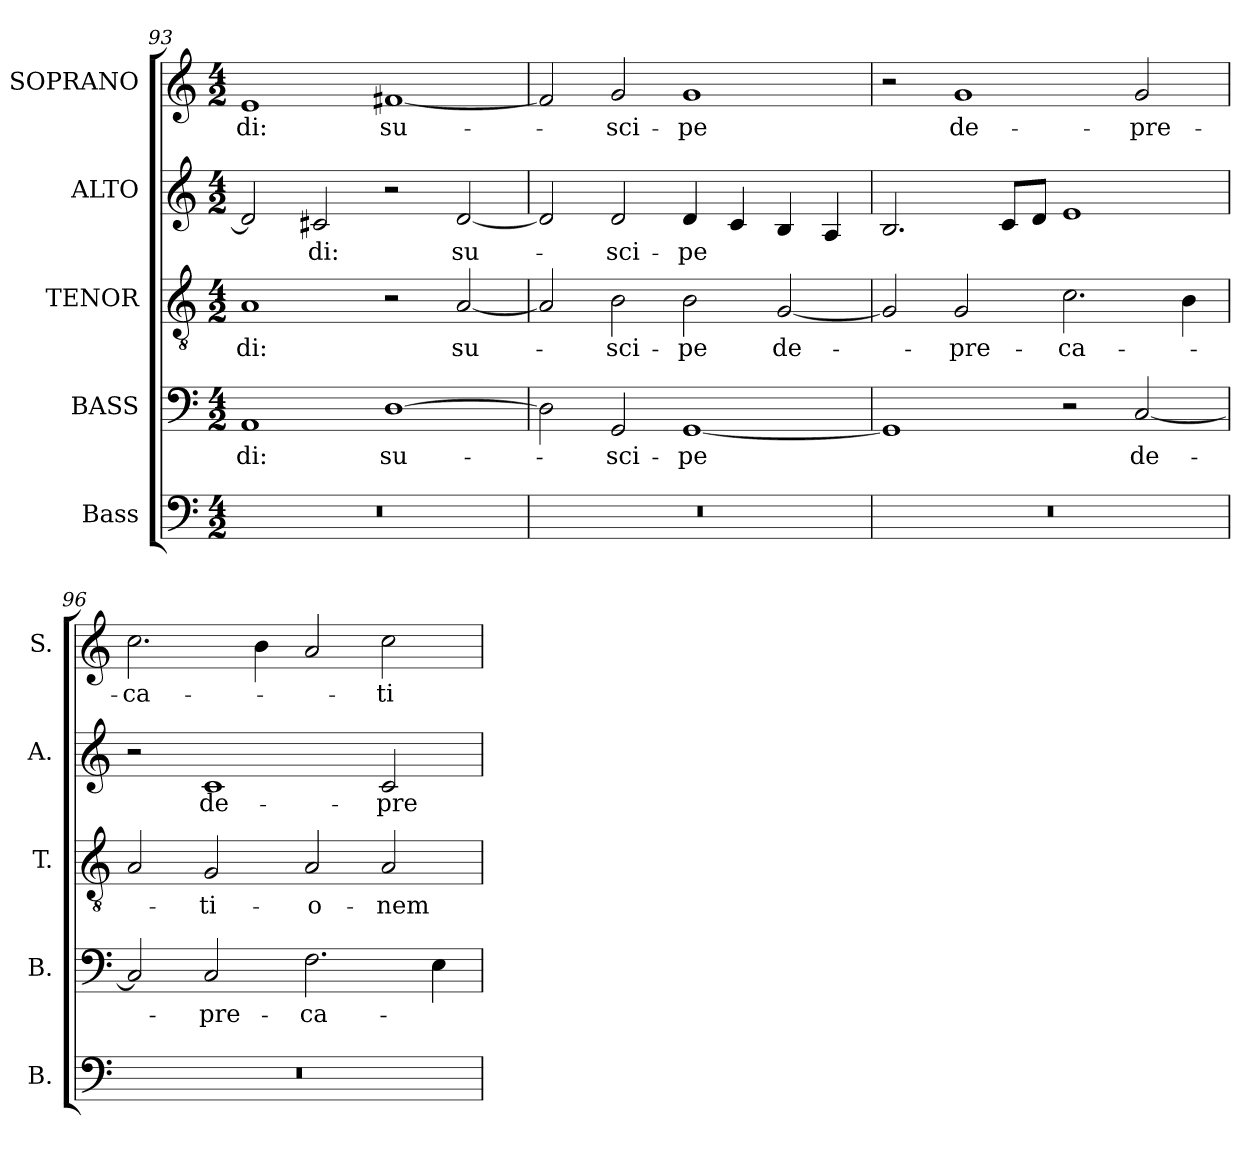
**kern	**kern	**text	**kern	**text	**kern	**text	**kern	**text
*part5	*part4	*part4	*part3	*part3	*part2	*part2	*part1	*part1
*staff5	*staff4	*staff4	*staff3	*staff3	*staff2	*staff2	*staff1	*staff1
*I"Bass	*I"BASS	*	*I"TENOR	*	*I"ALTO	*	*I"SOPRANO	*
*I'B.	*I'B.	*	*I'T.	*	*I'A.	*	*I'S.	*
*clefF4	*clefF4	*	*clefGv2	*	*clefG2	*	*clefG2	*
*	*	*	*ITrd7c12	*	*	*	*	*
*k[]	*k[]	*	*k[]	*	*k[]	*	*k[]	*
*C:	*C:	*	*C:	*	*C:	*	*C:	*
*M4/2	*M4/2	*	*M4/2	*	*M4/2	*	*M4/2	*
=93	=93	=93	=93	=93	=93	=93	=93	=93
!LO:N:vis=1	!	!	!	!	!	!	!	!
!	!	!LO:LY:b:color=#000000	!	!	!	!	!	!
!	!	!	!	!LO:LY:b:color=#000000	!	!	!	!
!	!	!	!	!	!	!	!	!LO:LY:b:color=#000000
0r	1AAi	-di:	1AAi	-di:	2di/]	.	1ei	-di:
!	!	!	!	!	!	!LO:LY:b:color=#000000	!	!
.	.	.	.	.	2c#Xi/	-di:	.	.
!	!	!LO:LY:b:color=#000000	!	!	!	!	!	!
!	!	!	!	!	!	!	!	!LO:LY:b:color=#000000
.	[1Di	su-	2r	.	2r	.	[1f#Xi	su-
!	!	!	!	!LO:LY:b:color=#000000	!	!	!	!
!	!	!	!	!	!	!LO:LY:b:color=#000000	!	!
.	.	.	[2AAi/	su-	[2di/	su-	.	.
!!LO:LB:g=z
=94	=94	=94	=94	=94	=94	=94	=94	=94
!LO:N:vis=1	!	!	!	!	!	!	!	!
0r	2Di\]	.	2AAi/]	.	2di/]	.	2f#i/]	.
!	!	!LO:LY:b:color=#000000	!	!	!	!	!	!
!	!	!	!	!LO:LY:b:color=#000000	!	!	!	!
!	!	!	!	!	!	!LO:LY:b:color=#000000	!	!
!	!	!	!	!	!	!	!	!LO:LY:b:color=#000000
.	2GGi/	-sci-	2BBi\	-sci-	2di/	-sci-	2gi/	-sci-
!	!	!LO:LY:b:color=#000000	!	!	!	!	!	!
!	!	!	!	!LO:LY:b:color=#000000	!	!	!	!
!	!	!	!	!	!	!LO:LY:b:color=#000000	!	!
!	!	!	!	!	!	!	!	!LO:LY:b:color=#000000
.	[1GGi	-pe	2BBi\	-pe	4di/	-pe	1gi	-pe
.	.	.	.	.	4ci/	.	.	.
!	!	!	!	!LO:LY:b:color=#000000	!	!	!	!
.	.	.	[2GGi/	de-	4Bi/	.	.	.
.	.	.	.	.	4Ai/	.	.	.
=95	=95	=95	=95	=95	=95	=95	=95	=95
!LO:N:vis=1	!	!	!	!	!	!	!	!
0r	1GGi]	.	2GGi/]	.	2.Bi/	.	2r	.
!	!	!	!	!LO:LY:b:color=#000000	!	!	!	!
!	!	!	!	!	!	!	!	!LO:LY:b:color=#000000
.	.	.	2GGi/	-pre-	.	.	1gi	de-
.	.	.	.	.	8ci/L	.	.	.
.	.	.	.	.	8di/J	.	.	.
!	!	!	!	!LO:LY:b:color=#000000	!	!	!	!
.	2r	.	2.Ci\	-ca-	1ei	.	.	.
!	!	!LO:LY:b:color=#000000	!	!	!	!	!	!
!	!	!	!	!	!	!	!	!LO:LY:b:color=#000000
.	[2Ci/	de-	.	.	.	.	2gi/	-pre-
.	.	.	4BBi\	.	.	.	.	.
=96	=96	=96	=96	=96	=96	=96	=96	=96
!LO:N:vis=1	!	!	!	!	!	!	!	!
!	!	!	!	!	!	!	!	!LO:LY:b:color=#000000
0r	2Ci/]	.	2AAi/	.	2r	.	2.cci\	-ca-
!	!	!LO:LY:b:color=#000000	!	!	!	!	!	!
!	!	!	!	!LO:LY:b:color=#000000	!	!	!	!
!	!	!	!	!	!	!LO:LY:b:color=#000000	!	!
.	2Ci/	-pre-	2GGi/	-ti-	1ci	de-	.	.
.	.	.	.	.	.	.	4bi\	.
!	!	!LO:LY:b:color=#000000	!	!	!	!	!	!
!	!	!	!	!LO:LY:b:color=#000000	!	!	!	!
.	2.Fi\	-ca-	2AAi/	-o-	.	.	2ai/	.
!	!	!	!	!LO:LY:b:color=#000000	!	!	!	!
!	!	!	!	!	!	!LO:LY:b:color=#000000	!	!
!	!	!	!	!	!	!	!	!LO:LY:b:color=#000000
.	.	.	2AAi/	-nem	2ci/	-pre-	2cci\	-ti-
.	4Ei\	.	.	.	.	.	.	.
=	=	=	=	=	=	=	=	=
*-	*-	*-	*-	*-	*-	*-	*-	*-
